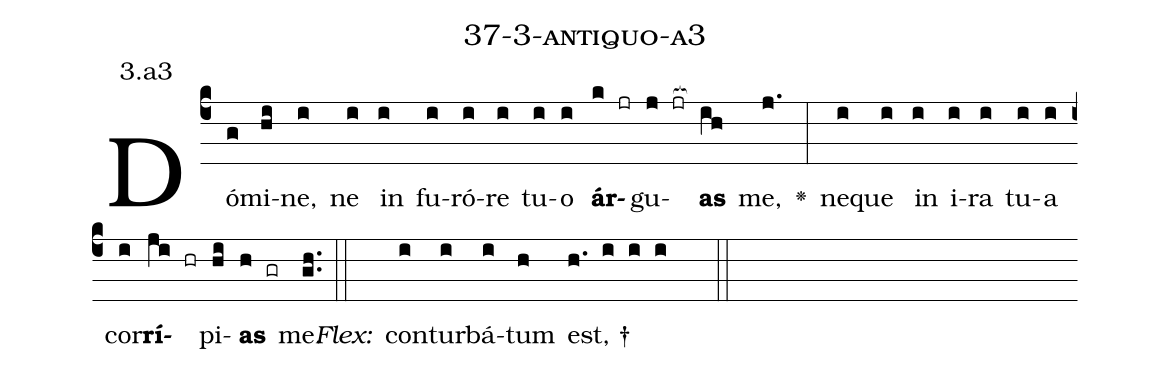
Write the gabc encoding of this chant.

name: 37-3-antiquo-a3;
annotation: 3.a3;
%%
(c4)Dó(g)mi(hi)ne,(i) ne(i) in(i) fu(i)ró(i)re(i) tu(i)o(i) <b>ár</b>(k jr)gu(j jr[ocb:1{])<b>as</b>(ih[ocb:0}]) me,(j.) <v>\greheightstar</v>(:) ne(i)que(i) in(i) i(i)ra(i) tu(i)a(i) cor(i)<b>rí</b>(ji hr)pi(hi)<b>as</b>(h gr) me.(gh..) (::)
<i>Flex:</i>()  con(i)tur(i)bá(i)tum(h) est, †(h. i i i  ::)

%E(i) u(i) o(ji) u(hi) a(h) e.(gh..) (::)
